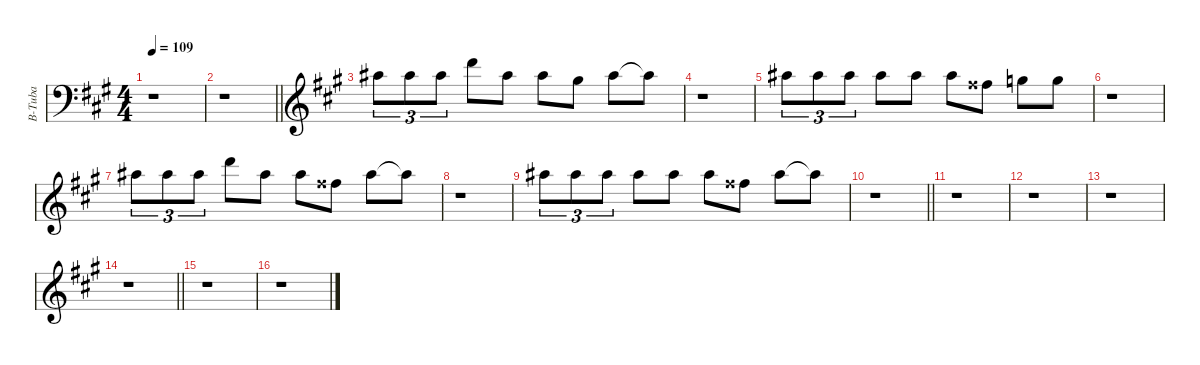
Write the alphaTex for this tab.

\defaultSystemsLayout 4
\hideDynamics
\bracketExtendMode nobrackets
\otherSystemsTrackNameOrientation horizontal
\track ("Bass Tuba in Eb" "B-Tuba") {instrument tuba}
\staff {score}
\tuning (E4 B3 G3 D3 A2 E2)
\displaytranspose 9
\ts (4 4)
\tempo 109
\clef f4
\scale
0.25
\ks a
r.1{dy mf beam Down} |
\scale
0.25
\barLineRight lightlight
r.1{beam Down} |
\clef g2
\scale
0.25 9.1{acc #}.8{tu (3 2) beam Down} 9.1{acc #}.8{tu (3 2) beam Down} 9.1{acc #}.8{tu (3 2) beam Down} 13.1{acc forcenatural}.8{beam Down} 9.1{acc #}.8{beam Down} 9.1{acc #}.8{beam Down} 7.1{acc #}.8{beam Down} 9.1{acc #}.8{beam Down} 9.1{t acc #}.8{beam Down} |
\scale
0.25 r.1{beam Down} |
\scale
0.25 9.1{acc #}.8{tu (3 2) beam Down} 9.1{acc #}.8{tu (3 2) beam Down} 9.1{acc #}.8{tu (3 2) beam Down} 9.1{acc #}.8{beam Down} 9.1{acc #}.8{beam Down} 9.1{acc #}.8{beam Down} 6.1{acc x}.8{beam Down} 6.1{acc forcenatural}.8{beam Down} 6.1{acc forcenatural}.8{beam Down} |
\scale
0.25 r.1{beam Down} |
9.1{acc #}.8{tu (3 2) beam Down} 9.1{acc #}.8{tu (3 2) beam Down} 9.1{acc #}.8{tu (3 2) beam Down} 13.1{acc forcenatural}.8{beam Down} 9.1{acc #}.8{beam Down} 9.1{acc #}.8{beam Down} 6.1{acc x}.8{beam Down} 9.1{acc #}.8{beam Down} 9.1{t acc #}.8{beam Down} |
r.1{beam Down} |
9.1{acc #}.8{tu (3 2) beam Down} 9.1{acc #}.8{tu (3 2) beam Down} 9.1{acc #}.8{tu (3 2) beam Down} 9.1{acc #}.8{beam Down} 9.1{acc #}.8{beam Down} 9.1{acc #}.8{beam Down} 6.1{acc x}.8{beam Down} 9.1{acc #}.8{beam Down} 9.1{t acc #}.8{beam Down} |
\barLineRight lightlight
r.1{beam Down} |
r.1{beam Down} |
r.1{beam Down} |
r.1{beam Down} |
\barLineRight lightlight
r.1{beam Down} |
r.1{beam Down} |
r.1{beam Down}
